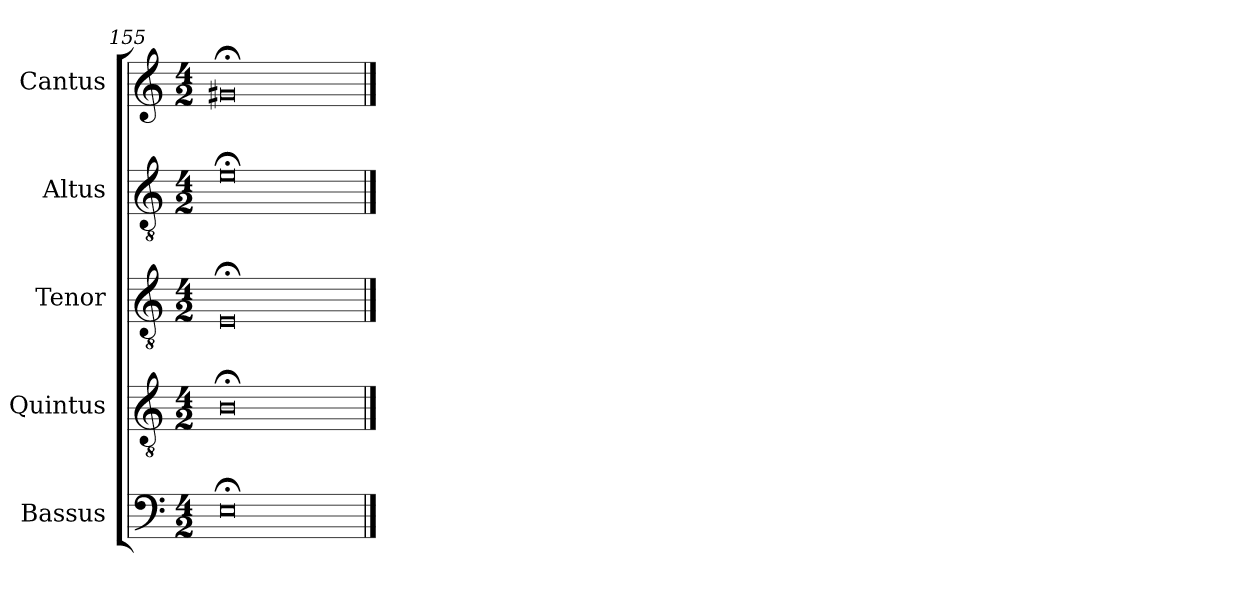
**kern	**kern	**kern	**kern	**kern
*part5	*part4	*part3	*part2	*part1
*staff5	*staff4	*staff3	*staff2	*staff1
*I"Bassus	*I"Quintus	*I"Tenor	*I"Altus	*I"Cantus
*I'B.	*I'Q.	*I'T.	*I'A.	*I'C.
*clefF4	*clefGv2	*clefGv2	*clefGv2	*clefG2
*k[]	*k[]	*k[]	*k[]	*k[]
*M4/2	*M4/2	*M4/2	*M4/2	*M4/2
=155	=155	=155	=155	=155
0E;<	0B;<	0E;<	0e;<	0g#X;<
==	==	==	==	==
*-	*-	*-	*-	*-
